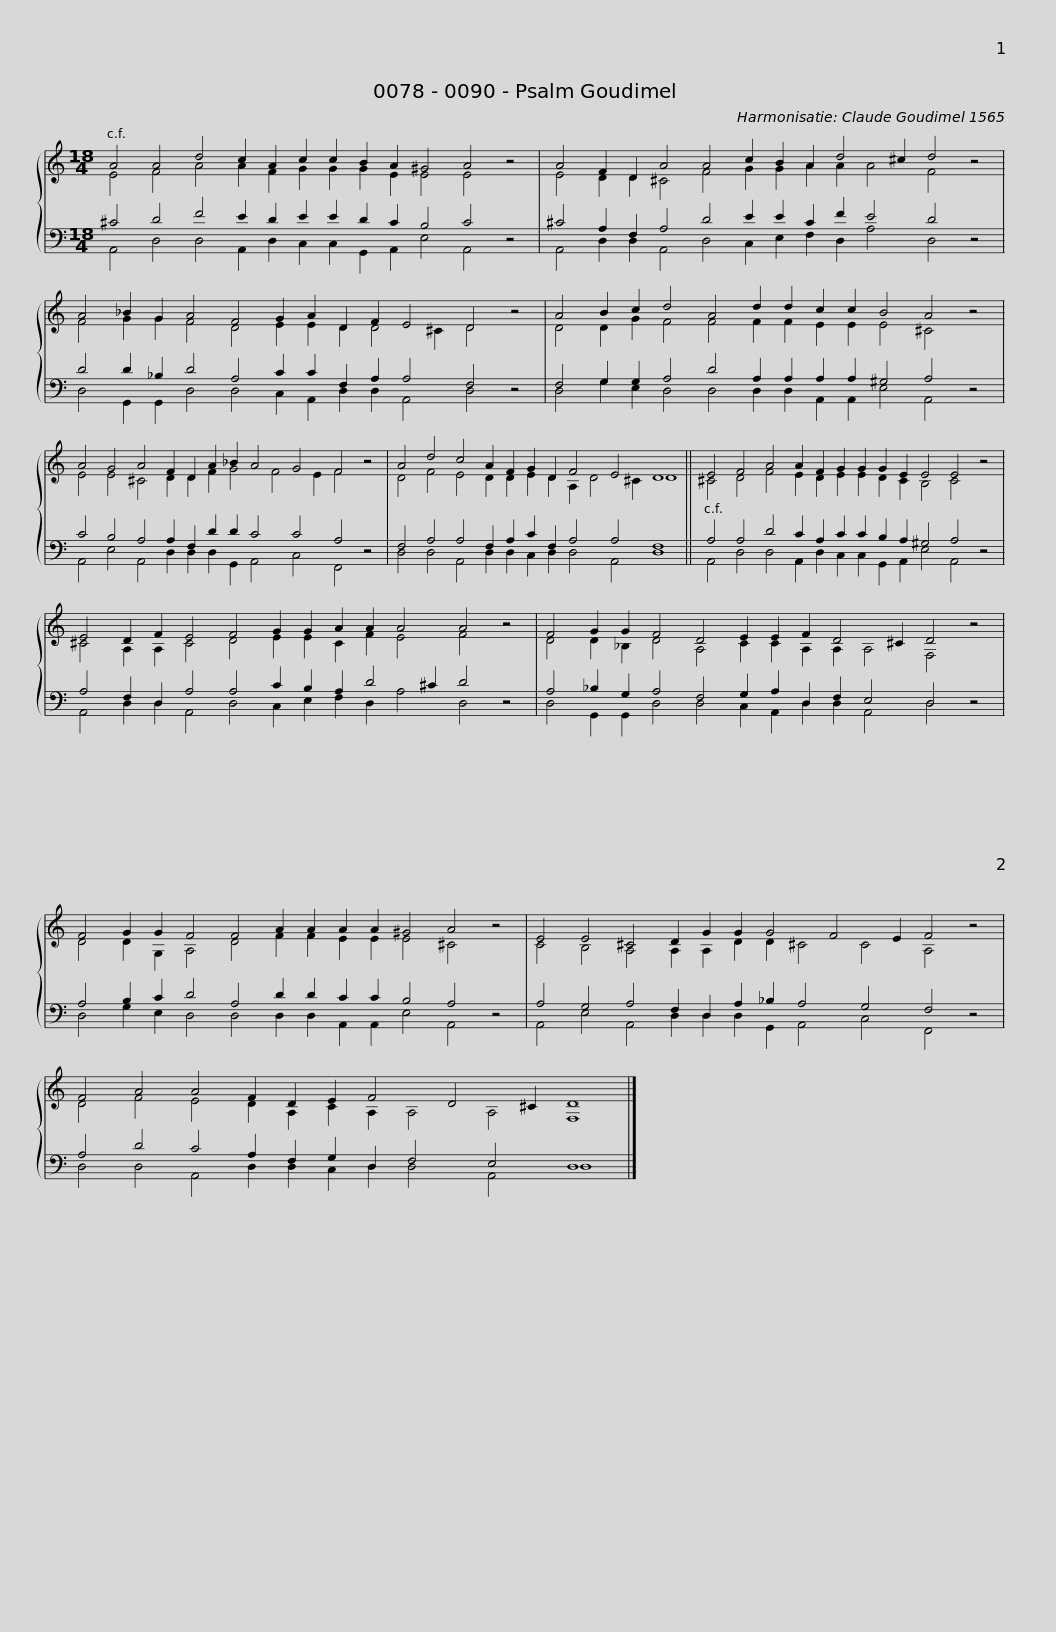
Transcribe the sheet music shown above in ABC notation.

X:1
%%score { ( 1 2 ) | ( 3 4 ) }
L:1/8
M:18/4
I:linebreak $
K:C
V:1 treble
V:2 treble
V:3 bass
V:4 bass
V:1
 A4 A4 d4 c2 A2 c2 c2 B2 A2 ^G4 A4 z4 |$ A4 F2 D2 A4 A4 c2 B2 A2 d4 ^c2 d4 z4 |$ A4 _B2 G2 A4 F4 G2 A2 D2 F2 E4 D4 z4 |$ A4 B2 c2 d4 A4 d2 d2 c2 c2 B4 A4 z4 |$ A4 G4 A4 F2 D2 A2 _B2 A4 G4 F4 z4 |$ %5
 A4 d4 c4 A2 F2 G2 D2 F4 E4 D8 ||$ E4 F4 A4 A2 F2 G2 G2 G2 E2 E4 E4 z4 |$ E4 D2 F2 E4 F4 G2 G2 A2 A2 A4 A4 z4 |$ F4 G2 G2 F4 D4 E2 E2 F2 D4 ^C2 D4 z4 |$ F4 G2 G2 F4 F4 A2 A2 A2 A2 ^G4 A4 z4 |$ %10
 E4 E4 ^C4 D2 G2 G2 G4 F4 E2 F4 z4 |$ F4 A4 A4 F2 D2 E2 F4 D4 ^C2 D8 |] %12
V:2
 E4 F4 A4 A2 F2 G2 G2 G2 E2 E4 E4 x4 |$ E4 D2 D2 ^C4 F4 G2 G2 A2 A2 A4 F4 x4 |$ F4 G2 G2 F4 D4 E2 E2 D2 D4 ^C2 D4 x4 |$ D4 D2 G2 F4 F4 F2 F2 E2 E2 E4 ^C4 x4 |$ E4 E4 ^C4 D2 D2 F2 G4 F4 E2 F4 x4 |$ %5
 D4 F4 E4 D2 D2 E2 D2 A,2 D4 ^C2 D8 ||$ ^C4 D4 F4 E2 D2 E2 E2 D2 C2 B,4 C4 x4 |$ ^C4 A,2 A,2 C4 D4 E2 E2 C2 F2 E4 F4 x4 |$ D4 D2 _B,2 D4 A,4 C2 C2 A,2 A,2 A,4 F,4 x4 |$ D4 D2 G,2 A,4 D4 F2 F2 E2 E2 E4 ^C4 x4 |$ %10
 C4 B,4 A,4 A,2 A,2 D2 D2 ^C4 C4 A,4 x4 |$ D4 F4 E4 D2 A,2 C2 A,2 A,4 A,4 F,8 |] %12
V:3
 ^C4 D4 F4 E2 D2 E2 E2 D2 C2 B,4 C4 z4 |$ ^C4 A,2 F,2 A,4 D4 E2 E2 C2 F2 E4 D4 z4 |$ D4 D2 _B,2 D4 A,4 C2 C2 F,2 A,2 A,4 F,4 z4 |$ F,4 G,2 G,2 A,4 D4 A,2 A,2 A,2 A,2 ^G,4 A,4 z4 |$ C4 B,4 A,4 A,2 F,2 D2 D2 C4 C4 A,4 z4 |$ %5
 F,4 A,4 A,4 F,2 A,2 C2 F,2 A,4 A,4 F,8 ||$ A,4 A,4 D4 C2 A,2 C2 C2 B,2 A,2 ^G,4 A,4 z4 |$ A,4 F,2 D,2 A,4 A,4 C2 B,2 A,2 D4 ^C2 D4 z4 |$ A,4 _B,2 G,2 A,4 F,4 G,2 A,2 D,2 F,2 E,4 D,4 z4 |$ A,4 B,2 C2 D4 A,4 D2 D2 C2 C2 B,4 A,4 z4 |$ %10
 A,4 G,4 A,4 F,2 D,2 A,2 _B,2 A,4 G,4 F,4 z4 |$ A,4 D4 C4 A,2 F,2 G,2 D,2 F,4 E,4 D,8 |] %12
V:4
 A,,4 D,4 D,4 A,,2 D,2 C,2 C,2 G,,2 A,,2 E,4 A,,4 x4 |$ A,,4 D,2 D,2 A,,4 D,4 C,2 E,2 F,2 D,2 A,4 D,4 x4 |$ D,4 G,,2 G,,2 D,4 D,4 C,2 A,,2 D,2 D,2 A,,4 D,4 x4 |$ D,4 G,2 E,2 D,4 D,4 D,2 D,2 A,,2 A,,2 E,4 A,,4 x4 |$ A,,4 E,4 A,,4 D,2 D,2 D,2 G,,2 A,,4 C,4 F,,4 x4 |$ %5
 D,4 D,4 A,,4 D,2 D,2 C,2 D,2 D,4 A,,4 D,8 ||$ A,,4 D,4 D,4 A,,2 D,2 C,2 C,2 G,,2 A,,2 E,4 A,,4 x4 |$ A,,4 D,2 D,2 A,,4 D,4 C,2 E,2 F,2 D,2 A,4 D,4 x4 |$ D,4 G,,2 G,,2 D,4 D,4 C,2 A,,2 D,2 D,2 A,,4 D,4 x4 |$ D,4 G,2 E,2 D,4 D,4 D,2 D,2 A,,2 A,,2 E,4 A,,4 x4 |$ %10
 A,,4 E,4 A,,4 D,2 D,2 D,2 G,,2 A,,4 C,4 F,,4 x4 |$ D,4 D,4 A,,4 D,2 D,2 C,2 D,2 D,4 A,,4 D,8 |] %12
